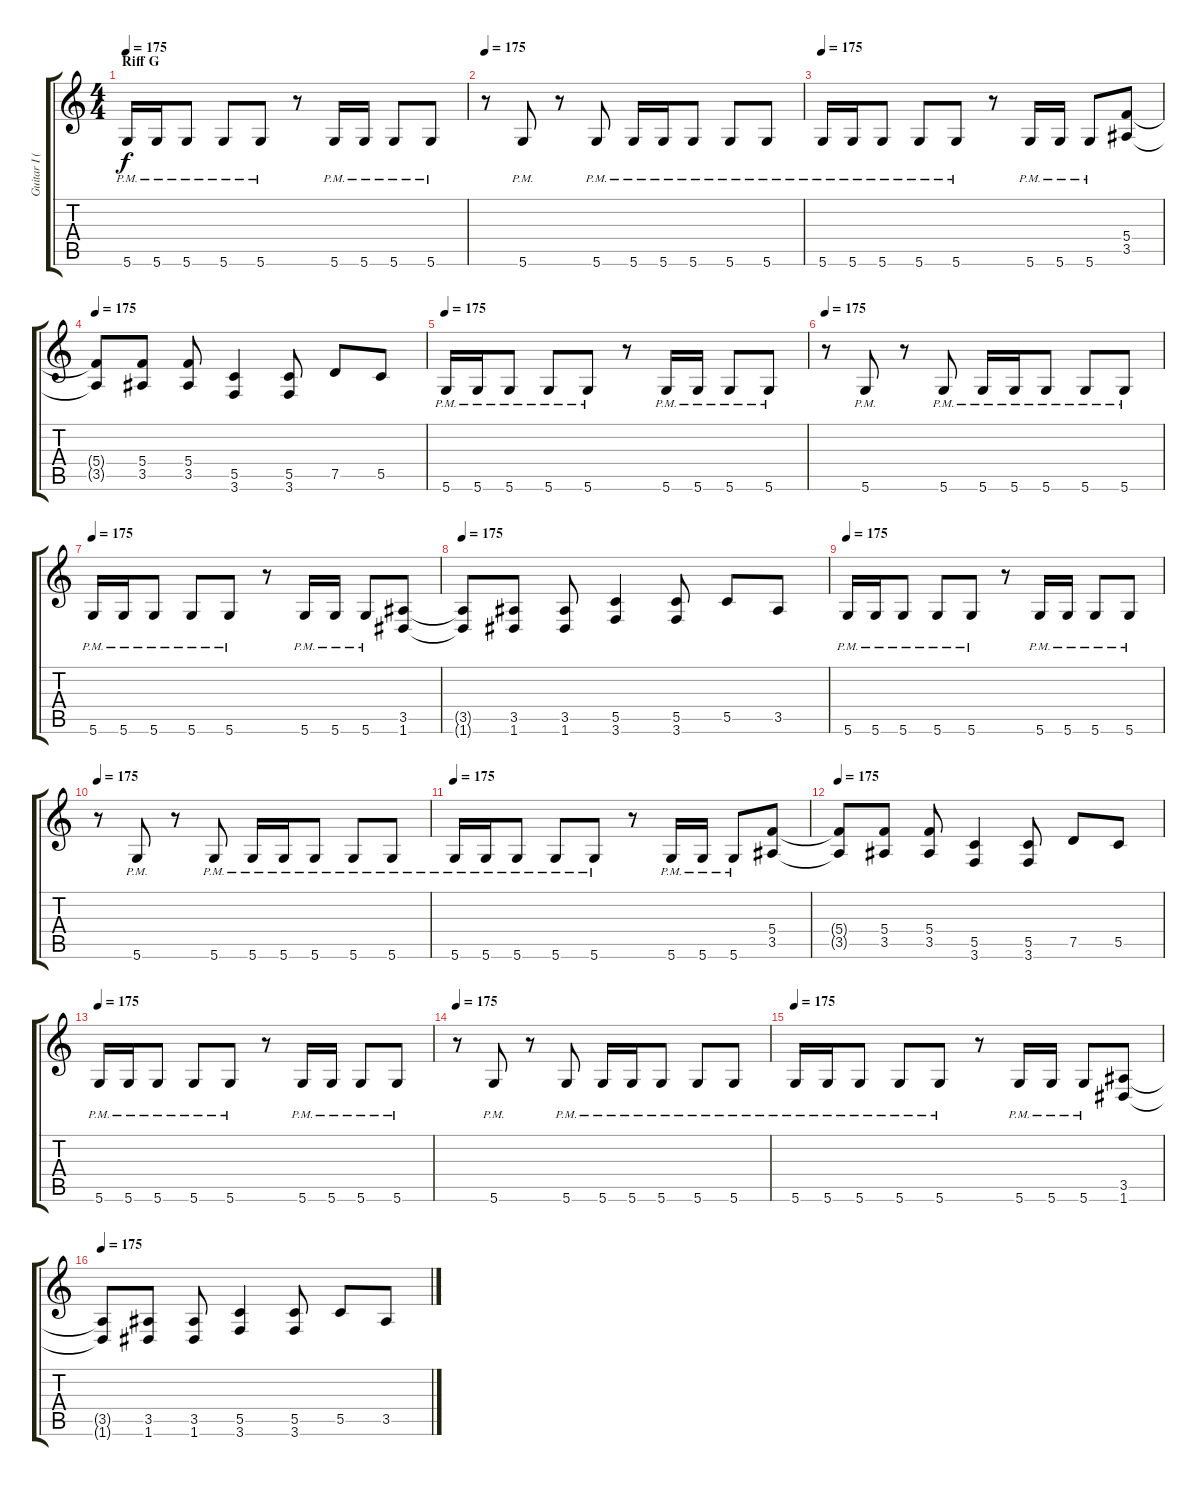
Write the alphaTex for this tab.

\track ("Guitar I (Left)" "Guitar I (") {instrument distortionguitar}
\staff {score tabs}
\tuning (D4 A3 F3 C3 G2 D2) {hide}
\ts (4 4)
\section ("" "Riff G")
\tempo 175
\clef g2
\ks c
5.6{pm}.16{dy f} 5.6{pm}.16 5.6{pm}.8 5.6{pm}.8 5.6{pm}.8 r.8 5.6{pm}.16 5.6{pm}.16 5.6{pm}.8 5.6{pm}.8 |
\tempo 175
r.8 5.6{pm}.8 r.8 5.6{pm}.8 5.6{pm}.16 5.6{pm}.16 5.6{pm}.8 5.6{pm}.8 5.6{pm}.8 |
\tempo 175
5.6{pm}.16 5.6{pm}.16 5.6{pm}.8 5.6{pm}.8 5.6{pm}.8 r.8 5.6{pm}.16 5.6{pm}.16 5.6{pm}.8 (5.4 3.5).8 |
\tempo 175
(5.4{t} 3.5{t}).8 (5.4 3.5).8 (5.4 3.5).8 (5.5 3.6).4 (5.5 3.6).8 7.5.8 5.5.8 |
\tempo 175
5.6{pm}.16 5.6{pm}.16 5.6{pm}.8 5.6{pm}.8 5.6{pm}.8 r.8 5.6{pm}.16 5.6{pm}.16 5.6{pm}.8 5.6{pm}.8 |
\tempo 175
r.8 5.6{pm}.8 r.8 5.6{pm}.8 5.6{pm}.16 5.6{pm}.16 5.6{pm}.8 5.6{pm}.8 5.6{pm}.8 |
\tempo 175
5.6{pm}.16 5.6{pm}.16 5.6{pm}.8 5.6{pm}.8 5.6{pm}.8 r.8 5.6{pm}.16 5.6{pm}.16 5.6{pm}.8 (3.5 1.6).8 |
\tempo 175
(3.5{t} 1.6{t}).8 (3.5 1.6).8 (3.5 1.6).8 (5.5 3.6).4 (5.5 3.6).8 5.5.8 3.5.8 |
\tempo 175
5.6{pm}.16 5.6{pm}.16 5.6{pm}.8 5.6{pm}.8 5.6{pm}.8 r.8 5.6{pm}.16 5.6{pm}.16 5.6{pm}.8 5.6{pm}.8 |
\tempo 175
r.8 5.6{pm}.8 r.8 5.6{pm}.8 5.6{pm}.16 5.6{pm}.16 5.6{pm}.8 5.6{pm}.8 5.6{pm}.8 |
\tempo 175
5.6{pm}.16 5.6{pm}.16 5.6{pm}.8 5.6{pm}.8 5.6{pm}.8 r.8 5.6{pm}.16 5.6{pm}.16 5.6{pm}.8 (5.4 3.5).8 |
\tempo 175
(5.4{t} 3.5{t}).8 (5.4 3.5).8 (5.4 3.5).8 (5.5 3.6).4 (5.5 3.6).8 7.5.8 5.5.8 |
\tempo 175
5.6{pm}.16 5.6{pm}.16 5.6{pm}.8 5.6{pm}.8 5.6{pm}.8 r.8 5.6{pm}.16 5.6{pm}.16 5.6{pm}.8 5.6{pm}.8 |
\tempo 175
r.8 5.6{pm}.8 r.8 5.6{pm}.8 5.6{pm}.16 5.6{pm}.16 5.6{pm}.8 5.6{pm}.8 5.6{pm}.8 |
\tempo 175
5.6{pm}.16 5.6{pm}.16 5.6{pm}.8 5.6{pm}.8 5.6{pm}.8 r.8 5.6{pm}.16 5.6{pm}.16 5.6{pm}.8 (3.5 1.6).8 |
\tempo 175
(3.5{t} 1.6{t}).8 (3.5 1.6).8 (3.5 1.6).8 (5.5 3.6).4 (5.5 3.6).8 5.5.8 3.5.8
